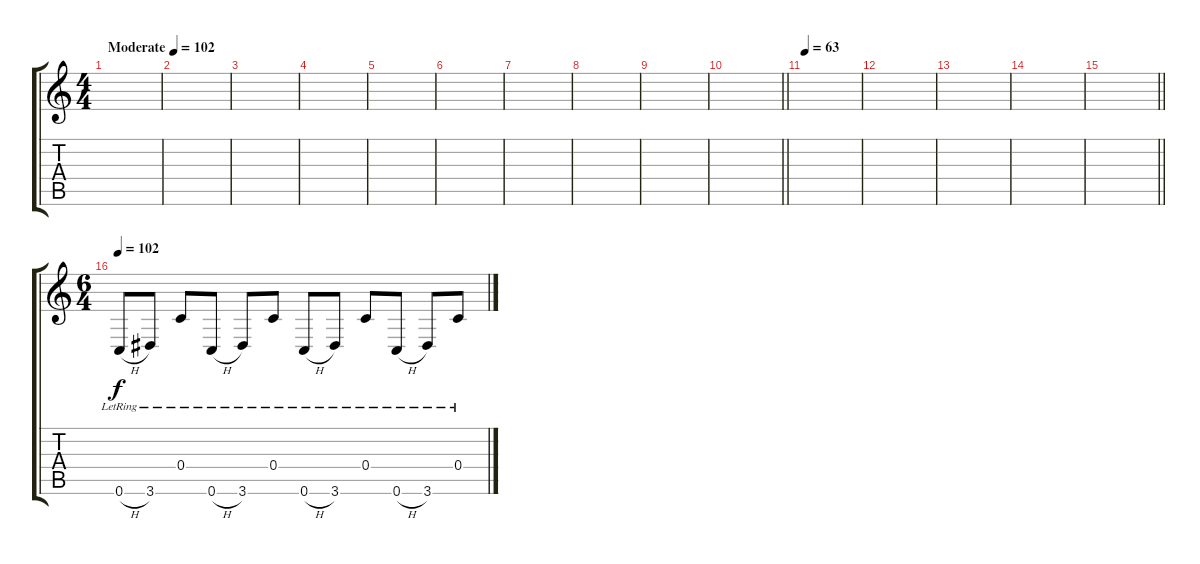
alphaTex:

\track "" {instrument electricguitarjazz}
\staff {score tabs}
\tuning (D4 A3 F3 C3 G2 C2) {hide}
\ts (4 4)
\section ("" "")
\tempo (102 "Moderate")
\tempo 90
\tempo (102 "Moderate")
\clef g2
\ks c
|
|
|
|
|
|
|
|
|
\barLineRight lightlight
|
\section ("" "")
\tempo 63
|
|
|
|
\barLineRight lightlight
|
\ts (6 4)
\section ("" "")
\tempo 102
0.6{h lr}.8 3.6{lr}.8 0.4{lr}.8 0.6{h lr}.8 3.6{lr}.8 0.4{lr}.8 0.6{h lr}.8 3.6{lr}.8 0.4{lr}.8 0.6{h lr}.8 3.6{lr}.8 0.4{lr}.8
